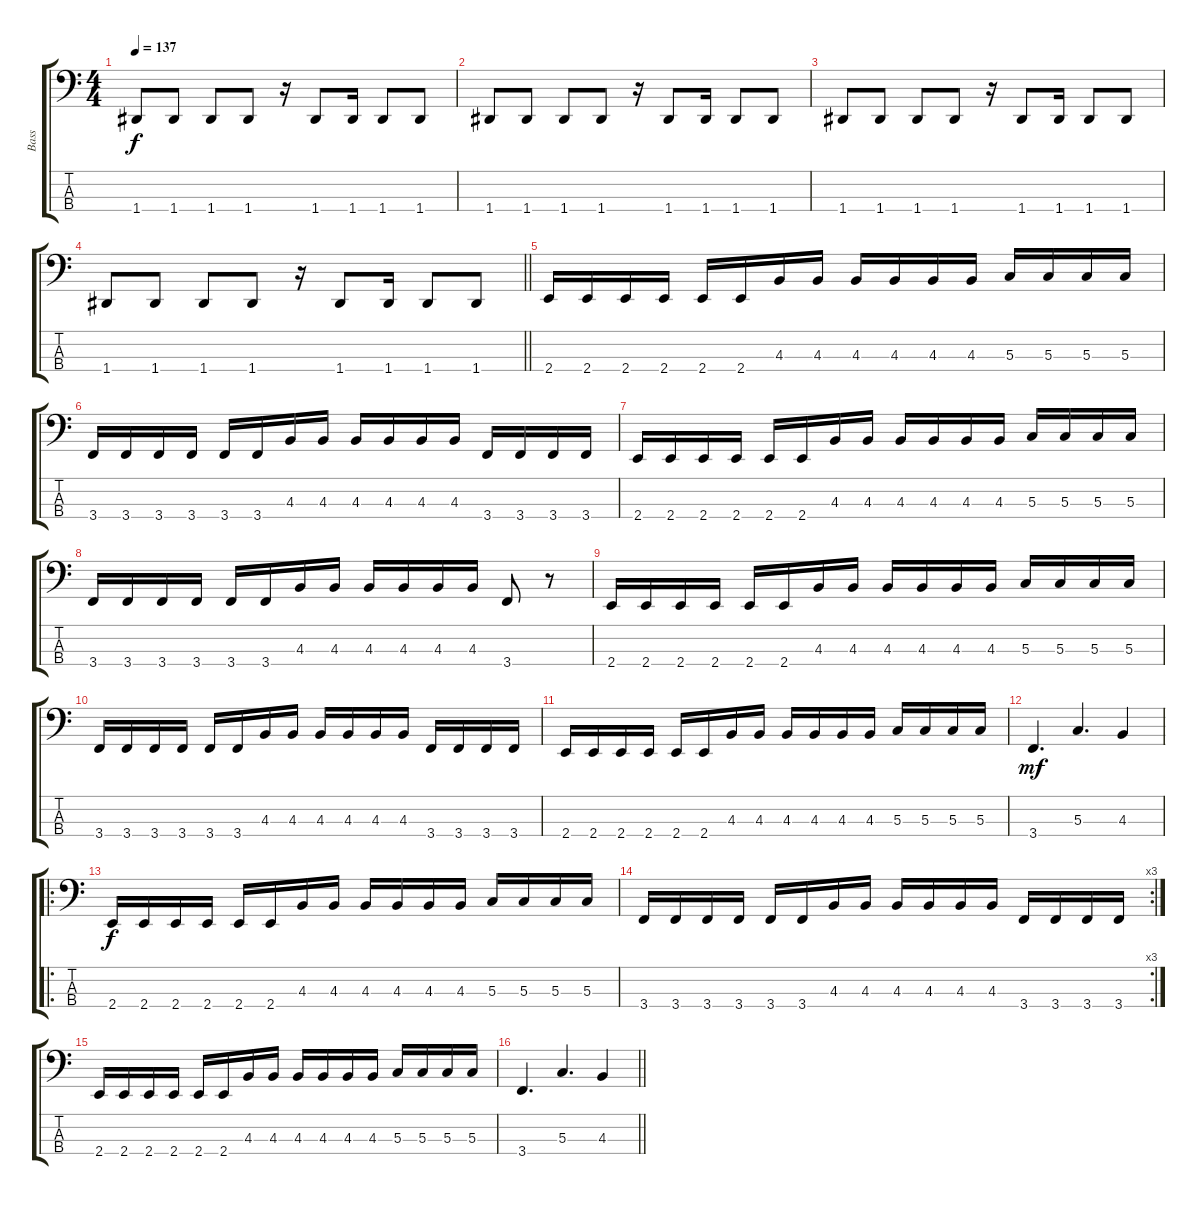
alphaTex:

\track ("Bass" "Bass") {instrument electricbassfinger}
\staff {score tabs}
\tuning (F2 C2 G1 D1) {hide}
\ts (4 4)
\tempo 137
\clef f4
\ks c
1.4.8{dy f} 1.4.8 1.4.8 1.4.8 r.16 1.4.8 1.4.16 1.4.8 1.4.8 |
1.4.8 1.4.8 1.4.8 1.4.8 r.16 1.4.8 1.4.16 1.4.8 1.4.8 |
1.4.8 1.4.8 1.4.8 1.4.8 r.16 1.4.8 1.4.16 1.4.8 1.4.8 |
\barLineRight lightlight
1.4.8 1.4.8 1.4.8 1.4.8 r.16 1.4.8 1.4.16 1.4.8 1.4.8 |
2.4.16 2.4.16 2.4.16 2.4.16 2.4.16 2.4.16 4.3.16 4.3.16 4.3.16 4.3.16 4.3.16 4.3.16 5.3.16 5.3.16 5.3.16 5.3.16 |
3.4.16 3.4.16 3.4.16 3.4.16 3.4.16 3.4.16 4.3.16 4.3.16 4.3.16 4.3.16 4.3.16 4.3.16 3.4.16 3.4.16 3.4.16 3.4.16 |
2.4.16 2.4.16 2.4.16 2.4.16 2.4.16 2.4.16 4.3.16 4.3.16 4.3.16 4.3.16 4.3.16 4.3.16 5.3.16 5.3.16 5.3.16 5.3.16 |
3.4.16 3.4.16 3.4.16 3.4.16 3.4.16 3.4.16 4.3.16 4.3.16 4.3.16 4.3.16 4.3.16 4.3.16 3.4.8 r.8 |
2.4.16 2.4.16 2.4.16 2.4.16 2.4.16 2.4.16 4.3.16 4.3.16 4.3.16 4.3.16 4.3.16 4.3.16 5.3.16 5.3.16 5.3.16 5.3.16 |
3.4.16 3.4.16 3.4.16 3.4.16 3.4.16 3.4.16 4.3.16 4.3.16 4.3.16 4.3.16 4.3.16 4.3.16 3.4.16 3.4.16 3.4.16 3.4.16 |
2.4.16 2.4.16 2.4.16 2.4.16 2.4.16 2.4.16 4.3.16 4.3.16 4.3.16 4.3.16 4.3.16 4.3.16 5.3.16 5.3.16 5.3.16 5.3.16 |
3.4.4{d dy mf} 5.3.4{d} 4.3.4 |
\ro
2.4.16{dy f} 2.4.16 2.4.16 2.4.16 2.4.16 2.4.16 4.3.16 4.3.16 4.3.16 4.3.16 4.3.16 4.3.16 5.3.16 5.3.16 5.3.16 5.3.16 |
\rc 3
3.4.16 3.4.16 3.4.16 3.4.16 3.4.16 3.4.16 4.3.16 4.3.16 4.3.16 4.3.16 4.3.16 4.3.16 3.4.16 3.4.16 3.4.16 3.4.16 |
2.4.16 2.4.16 2.4.16 2.4.16 2.4.16 2.4.16 4.3.16 4.3.16 4.3.16 4.3.16 4.3.16 4.3.16 5.3.16 5.3.16 5.3.16 5.3.16 |
\barLineRight lightlight
3.4.4{d} 5.3.4{d} 4.3.4
